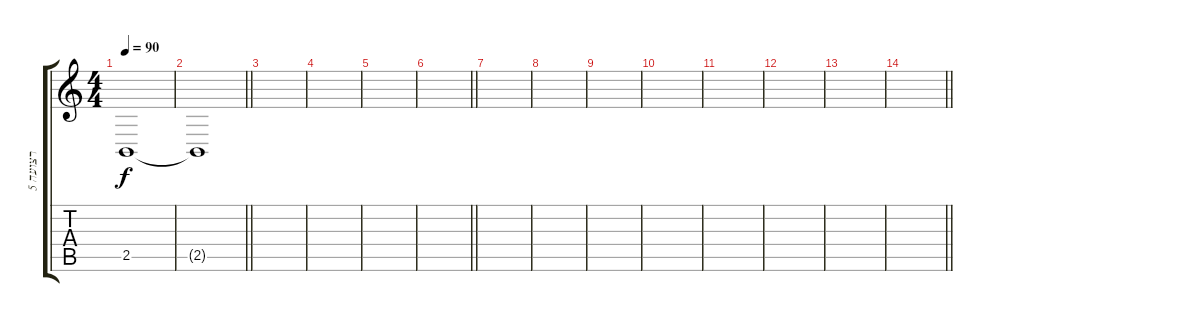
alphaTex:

\track ("רצועה 5" "רצועה 5") {instrument fx7echoes}
\staff {score tabs}
\tuning (E4 B3 G3 D3 A2 E2) {hide}
\ts (4 4)
\tempo 90
\clef g2
\ks c
2.5{t}.1{dy f} |
\barLineRight lightlight
2.5{t}.1 |
|
|
|
\barLineRight lightlight
|
|
|
|
|
|
|
|
\barLineRight lightlight
